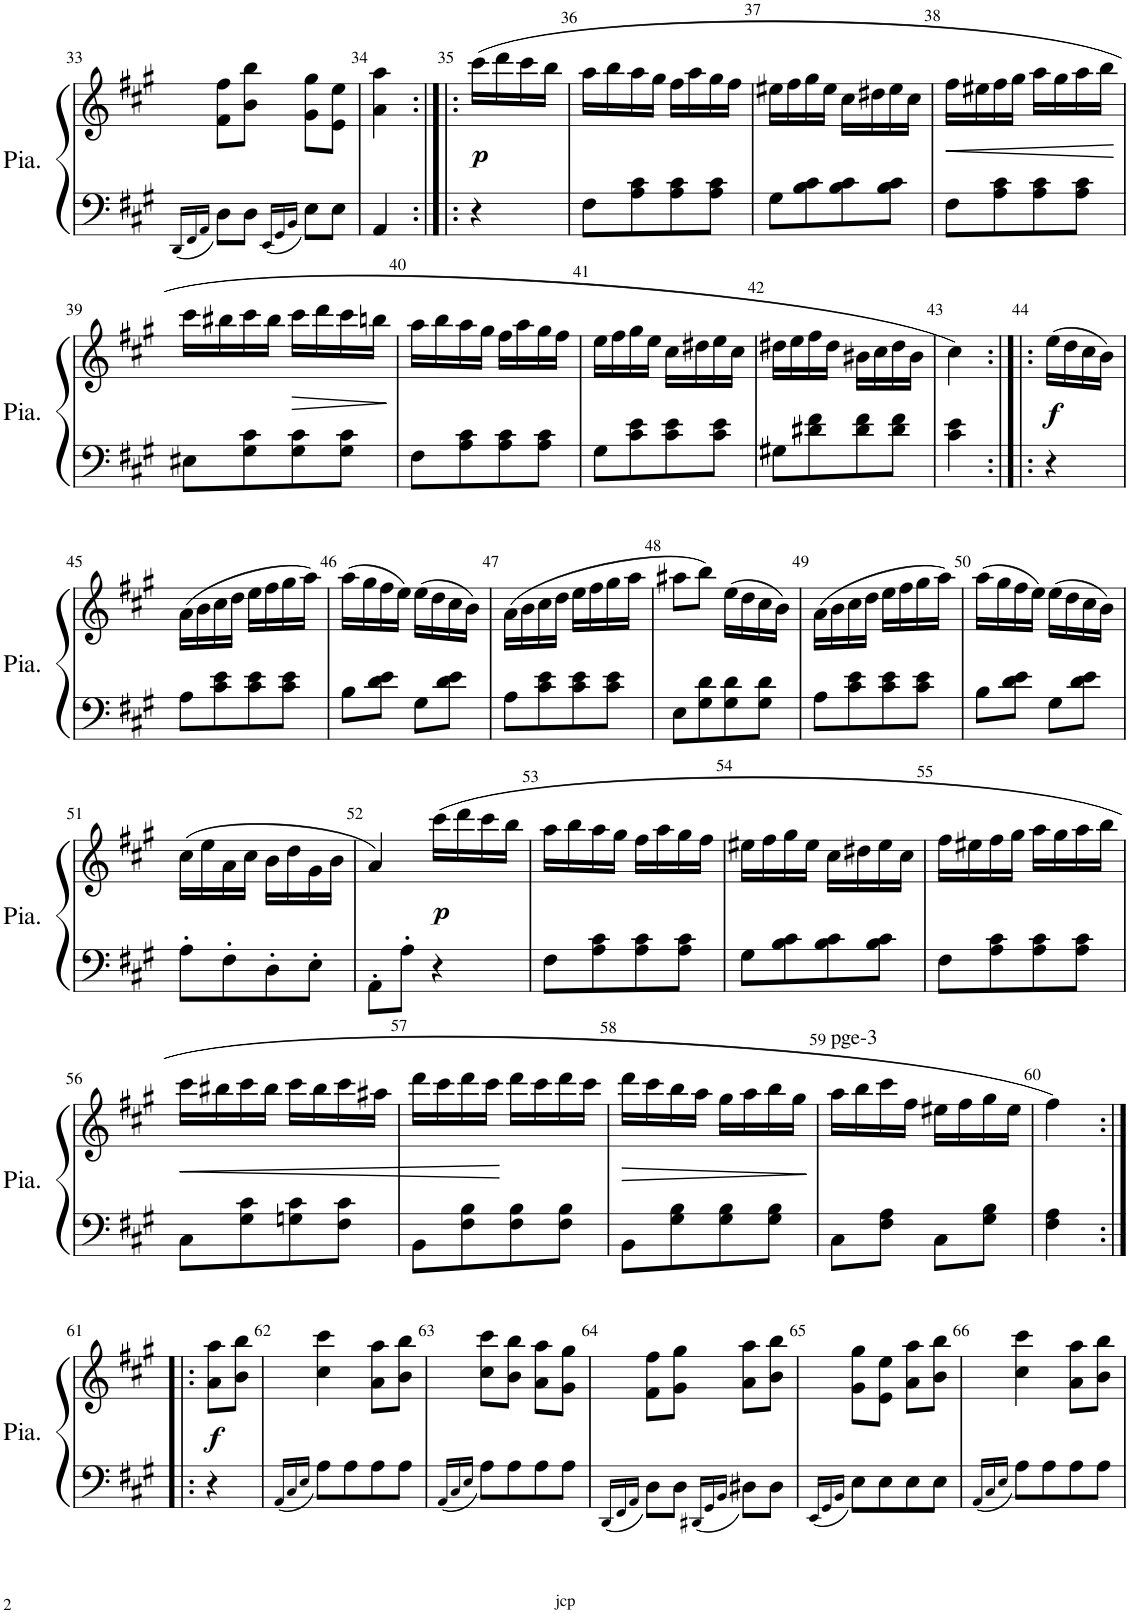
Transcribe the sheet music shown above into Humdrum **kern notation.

**kern	**kern	**dynam
*part1	*part1	*part1
*staff2	*staff1	*staff1/2
*I"Piano	*	*
*I'Pia.	*	*
!!LO:PB:g=z
*clefF4	*clefG2	*
*k[f#c#g#]	*k[f#c#g#]	*
*M2/4	*M2/4	*
=33	=33	=33
16qDD/LL	.	.
16qFF#/	.	.
16qAA/JJ	.	.
8D\L	8f#\ 8ff#\L	.
8D\J	8b\ 8bb\J	.
16qEE/LL	.	.
16qGG#/	.	.
16qBB/JJ	.	.
8E\L	8g#\ 8gg#\L	.
8E\J	8e\ 8ee\J	.
=34	=34	=34
4AA/	4a\ 4aa\	.
=35:|!|:	=35:|!|:	=35:|!|:
!	!	!LO:DY:b
4r	(16ccc#\LL	p
.	16ddd\	.
.	16ccc#\	.
.	16bb\JJ	.
=36	=36	=36
8F#\L	16aa\LL	.
.	16bb\	.
8A\ 8c#\	16aa\	.
.	16gg#\JJ	.
8A\ 8c#\	16ff#\LL	.
.	16aa\	.
8A\ 8c#\J	16gg#\	.
.	16ff#\JJ	.
=37	=37	=37
8G#\L	16ee#X\LL	.
.	16ff#\	.
8B\ 8c#\	16gg#\	.
.	16ee#\JJ	.
8B\ 8c#\	16cc#\LL	.
.	16dd#X\	.
8B\ 8c#\J	16ee#\	.
.	16cc#\JJ	.
=38	=38	=38
!	!	!LO:HP:b
8F#\L	16ff#\LL	<
.	16ee#X\	.
8A\ 8c#\	16ff#\	.
.	16gg#\JJ	.
8A\ 8c#\	16aa\LL	.
.	16gg#\	.
8A\ 8c#\J	16aa\	.
.	16bb\JJ	.
.	.	[
!!LO:LB:g=z
=39	=39	=39
8E#X\L	16ccc#\LL	.
.	16bb#X\	.
8G#\ 8c#\	16ccc#\	.
.	16bb#\JJ	.
!	!	!LO:HP:b
8G#\ 8c#\	16ccc#\LL	>
.	16ddd\	.
8G#\ 8c#\J	16ccc#\	.
.	16bbn\JJ	.
.	.	]
=40	=40	=40
8F#\L	16aa\LL	.
.	16bb\	.
8A\ 8c#\	16aa\	.
.	16gg#\JJ	.
8A\ 8c#\	16ff#\LL	.
.	16aa\	.
8A\ 8c#\J	16gg#\	.
.	16ff#\JJ	.
=41	=41	=41
8G#\L	16ee\LL	.
.	16ff#\	.
8c#\ 8e\	16gg#\	.
.	16ee\JJ	.
8c#\ 8e\	16cc#\LL	.
.	16dd#X\	.
8c#\ 8e\J	16ee\	.
.	16cc#\JJ	.
=42	=42	=42
8G#X\L	16dd#X\LL	.
.	16ee\	.
8d#X\ 8f#\	16ff#\	.
.	16dd#\JJ	.
8d#\ 8f#\	16b#X\LL	.
.	16cc#\	.
8d#\ 8f#\J	16dd#\	.
.	16b#\JJ	.
=43	=43	=43
4c#\ 4e\	4cc#\)	.
=44:|!|:	=44:|!|:	=44:|!|:
!	!	!LO:DY:b
4r	(16ee\LL	f
.	16dd\	.
.	16cc#\	.
.	16b\JJ)	.
!!LO:LB:g=z
=45	=45	=45
8A\L	(16a\LL	.
.	16b\	.
8c#\ 8e\	16cc#\	.
.	16dd\JJ	.
8c#\ 8e\	16ee\LL	.
.	16ff#\	.
8c#\ 8e\J	16gg#\	.
.	16aa\JJ)	.
=46	=46	=46
8B\L	(16aa\LL	.
.	16gg#\	.
8d\ 8e\J	16ff#\	.
.	16ee\JJ)	.
8G#\L	(16ee\LL	.
.	16dd\	.
8d\ 8e\J	16cc#\	.
.	16b\JJ)	.
=47	=47	=47
8A\L	(16a\LL	.
.	16b\	.
8c#\ 8e\	16cc#\	.
.	16dd\JJ	.
8c#\ 8e\	16ee\LL	.
.	16ff#\	.
8c#\ 8e\J	16gg#\	.
.	16aa\JJ	.
=48	=48	=48
8E\L	8aa#X\L	.
8G#\ 8d\	8bb\J)	.
8G#\ 8d\	(16ee\LL	.
.	16dd\	.
8G#\ 8d\J	16cc#\	.
.	16b\JJ)	.
=49	=49	=49
8A\L	(16a\LL	.
.	16b\	.
8c#\ 8e\	16cc#\	.
.	16dd\JJ	.
8c#\ 8e\	16ee\LL	.
.	16ff#\	.
8c#\ 8e\J	16gg#\	.
.	16aa\JJ)	.
=50	=50	=50
8B\L	(16aa\LL	.
.	16gg#\	.
8d\ 8e\J	16ff#\	.
.	16ee\JJ)	.
8G#\L	(16ee\LL	.
.	16dd\	.
8d\ 8e\J	16cc#\	.
.	16b\JJ)	.
!!LO:LB:g=z
=51	=51	=51
8A'\L	(16cc#\LL	.
.	16ee\	.
8F#'\	16a\	.
.	16cc#\JJ	.
8D'\	16b\LL	.
.	16dd\	.
8E'\J	16g#\	.
.	16b\JJ	.
=52	=52	=52
8AA'\L	4a/)	.
8A'\J	.	.
!	!	!LO:DY:b
4r	(16ccc#\LL	p
.	16ddd\	.
.	16ccc#\	.
.	16bb\JJ	.
=53	=53	=53
8F#\L	16aa\LL	.
.	16bb\	.
8A\ 8c#\	16aa\	.
.	16gg#\JJ	.
8A\ 8c#\	16ff#\LL	.
.	16aa\	.
8A\ 8c#\J	16gg#\	.
.	16ff#\JJ	.
=54	=54	=54
8G#\L	16ee#X\LL	.
.	16ff#\	.
8B\ 8c#\	16gg#\	.
.	16ee#\JJ	.
8B\ 8c#\	16cc#\LL	.
.	16dd#X\	.
8B\ 8c#\J	16ee#\	.
.	16cc#\JJ	.
=55	=55	=55
8F#\L	16ff#\LL	.
.	16ee#X\	.
8A\ 8c#\	16ff#\	.
.	16gg#\JJ	.
8A\ 8c#\	16aa\LL	.
.	16gg#\	.
8A\ 8c#\J	16aa\	.
.	16bb\JJ	.
!!LO:LB:g=z
=56	=56	=56
!	!	!LO:HP:b
8C#\L	16ccc#\LL	<
.	16bb#X\	.
8G#\ 8c#\	16ccc#\	.
.	16bb#\JJ	.
8Gn\ 8c#\	16ccc#\LL	.
.	16bb#\	.
8F#\ 8c#\J	16ccc#\	.
.	16aa#X\JJ	.
=57	=57	=57
8BB\L	16ddd\LL	.
.	16ccc#\	.
8F#\ 8B\	16ddd\	.
.	16ccc#\JJ	.
8F#\ 8B\	16ddd\LL	[
.	16ccc#\	.
8F#\ 8B\J	16ddd\	.
.	16ccc#\JJ	.
=58	=58	=58
!	!	!LO:HP:b
8BB\L	16ddd\LL	>
.	16ccc#\	.
8G#\ 8B\	16bb\	.
.	16aa\JJ	.
8G#\ 8B\	16gg#\LL	.
.	16aa\	.
8G#\ 8B\J	16bb\	.
.	16gg#\JJ	.
.	.	]
=59	=59	=59
!	!LO:TX:a:t=pge-3	!
8C#\L	16aa\LL	.
.	16bb\	.
8F#\ 8A\J	16ccc#\	.
.	16ff#\JJ	.
8C#\L	16ee#X\LL	.
.	16ff#\	.
8G#\ 8B\J	16gg#\	.
.	16ee#\JJ	.
=60	=60	=60
4F#\ 4A\	4ff#\)	.
!!LO:LB:g=z
=61:|!|:	=61:|!|:	=61:|!|:
!	!	!LO:DY:b
4r	8a\ 8aa\L	f
.	8b\ 8bb\J	.
=62	=62	=62
16qAA/LL	.	.
16qC#/	.	.
16qE/JJ	.	.
8A\L	4cc#\ 4ccc#\	.
8A\	.	.
8A\	8a\ 8aa\L	.
8A\J	8b\ 8bb\J	.
=63	=63	=63
16qAA/LL	.	.
16qC#/	.	.
16qE/JJ	.	.
8A\L	8cc#\ 8ccc#\L	.
8A\	8b\ 8bb\J	.
8A\	8a\ 8aa\L	.
8A\J	8g#\ 8gg#\J	.
=64	=64	=64
16qDD/LL	.	.
16qFF#/	.	.
16qAA/JJ	.	.
8D\L	8f#\ 8ff#\L	.
8D\J	8g#\ 8gg#\J	.
16qDD#X/LL	.	.
16qGG#/	.	.
16qBB/JJ	.	.
8D#X\L	8a\ 8aa\L	.
8D#\J	8b\ 8bb\J	.
=65	=65	=65
16qEE/LL	.	.
16qGG#/	.	.
16qBB/JJ	.	.
8E\L	8g#\ 8gg#\L	.
8E\	8e\ 8ee\J	.
8E\	8a\ 8aa\L	.
8E\J	8b\ 8bb\J	.
=66	=66	=66
16qAA/LL	.	.
16qC#/	.	.
16qE/JJ	.	.
8A\L	4cc#\ 4ccc#\	.
8A\	.	.
8A\	8a\ 8aa\L	.
8A\J	8b\ 8bb\J	.
=	=	=
*-	*-	*-
